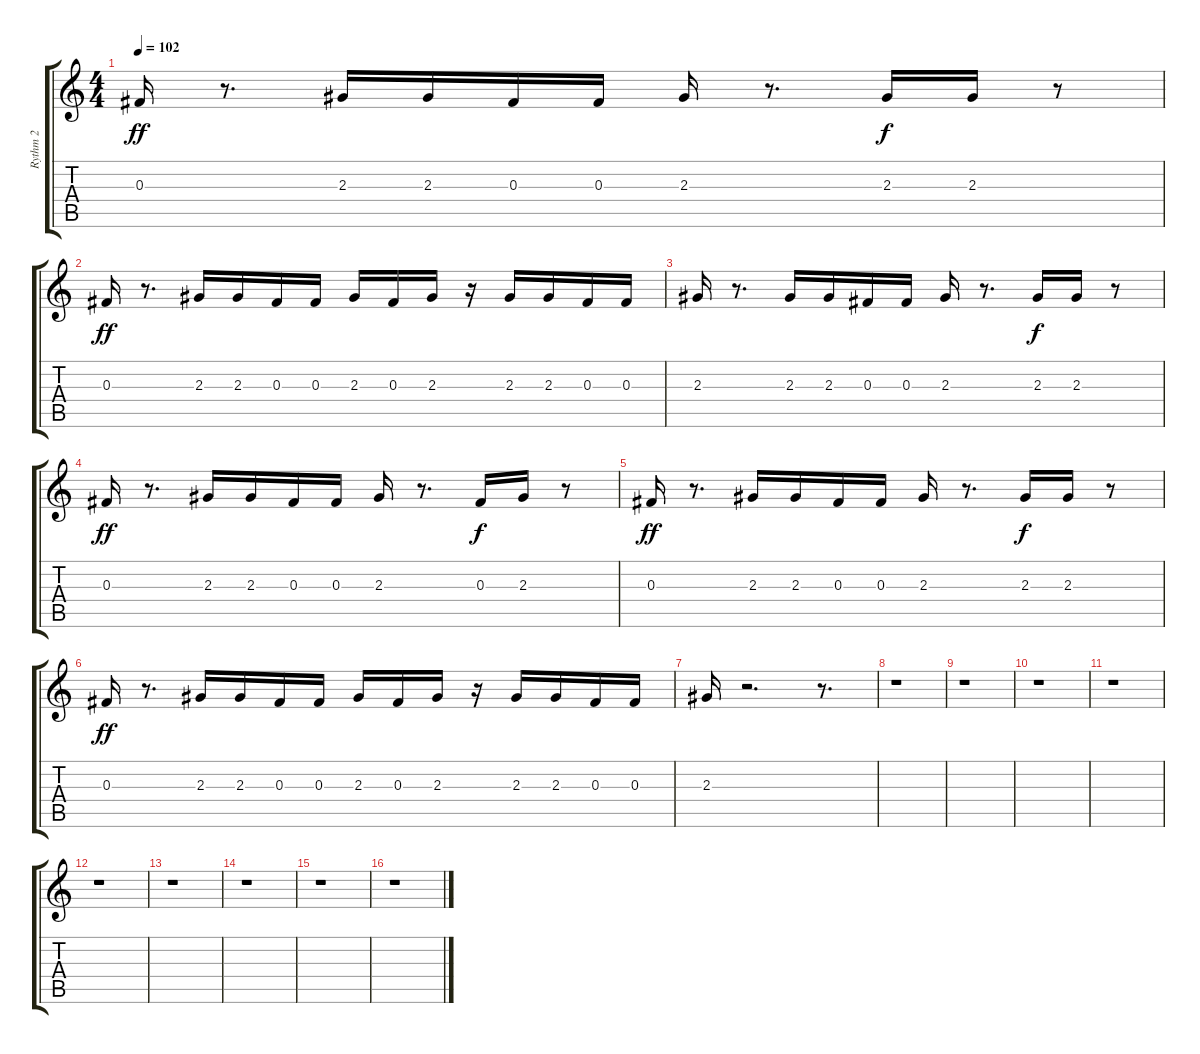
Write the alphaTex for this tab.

\track ("Rythm 2" "Rythm 2") {instrument electricguitarmuted}
\staff {score tabs}
\tuning (Eb4 Bb3 Gb3 Db3 Ab2 Eb2) {hide}
\ts (4 4)
\tempo 102
\clef g2
\ks c
0.3.16{dy ff} r.8{d} 2.3.16 2.3.16 0.3.16 0.3.16 2.3.16 r.8{d} 2.3.16{dy f} 2.3.16 r.8 |
0.3.16{dy ff} r.8{d} 2.3.16 2.3.16 0.3.16 0.3.16 2.3.16 0.3.16 2.3.16 r.16 2.3.16 2.3.16 0.3.16 0.3.16 |
2.3.16 r.8{d} 2.3.16 2.3.16 0.3.16 0.3.16 2.3.16 r.8{d} 2.3.16{dy f} 2.3.16 r.8 |
0.3.16{dy ff} r.8{d} 2.3.16 2.3.16 0.3.16 0.3.16 2.3.16 r.8{d} 0.3.16{dy f} 2.3.16 r.8 |
0.3.16{dy ff} r.8{d} 2.3.16 2.3.16 0.3.16 0.3.16 2.3.16 r.8{d} 2.3.16{dy f} 2.3.16 r.8 |
0.3.16{dy ff} r.8{d} 2.3.16 2.3.16 0.3.16 0.3.16 2.3.16 0.3.16 2.3.16 r.16 2.3.16 2.3.16 0.3.16 0.3.16 |
2.3.16 r.2{d} r.8{d} |
r.1 |
r.1 |
r.1 |
r.1 |
r.1 |
r.1 |
r.1 |
r.1 |
r.1
